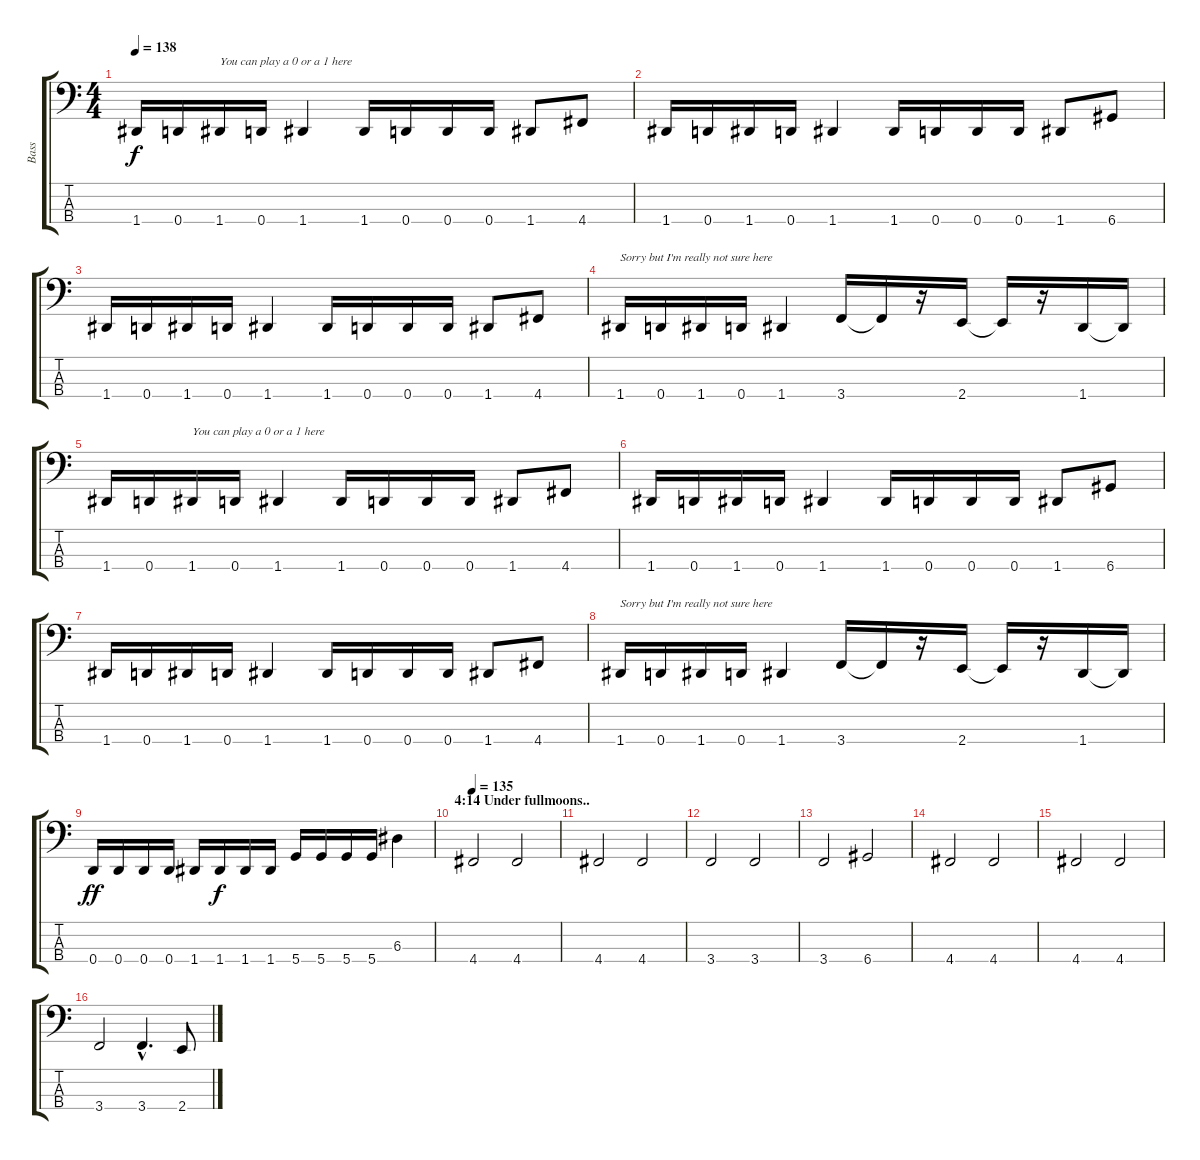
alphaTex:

\track ("Bass" "Bass") {instrument electricbasspick}
\staff {score tabs}
\tuning (G2 D2 A1 D1) {hide}
\ts (4 4)
\tempo 138
\clef f4
\ks c
1.4.16{dy f} 0.4.16 1.4.16{txt "You can play a 0 or a 1 here"} 0.4.16 1.4.4 1.4.16 0.4.16 0.4.16 0.4.16 1.4.8 4.4.8 |
1.4.16 0.4.16 1.4.16 0.4.16 1.4.4 1.4.16 0.4.16 0.4.16 0.4.16 1.4.8 6.4.8 |
1.4.16 0.4.16 1.4.16 0.4.16 1.4.4 1.4.16 0.4.16 0.4.16 0.4.16 1.4.8 4.4.8 |
1.4.16{txt "Sorry but I'm really not sure here"} 0.4.16 1.4.16 0.4.16 1.4.4 3.4.16 3.4{t}.16 r.16 2.4.16 2.4{t}.16 r.16 1.4.16 1.4{t}.16 |
1.4.16 0.4.16 1.4.16{txt "You can play a 0 or a 1 here"} 0.4.16 1.4.4 1.4.16 0.4.16 0.4.16 0.4.16 1.4.8 4.4.8 |
1.4.16 0.4.16 1.4.16 0.4.16 1.4.4 1.4.16 0.4.16 0.4.16 0.4.16 1.4.8 6.4.8 |
1.4.16 0.4.16 1.4.16 0.4.16 1.4.4 1.4.16 0.4.16 0.4.16 0.4.16 1.4.8 4.4.8 |
1.4.16{txt "Sorry but I'm really not sure here"} 0.4.16 1.4.16 0.4.16 1.4.4 3.4.16 3.4{t}.16 r.16 2.4.16 2.4{t}.16 r.16 1.4.16 1.4{t}.16 |
0.4.16{dy ff} 0.4.16 0.4.16 0.4.16 1.4.16 1.4.16{dy f} 1.4.16 1.4.16 5.4.16 5.4.16 5.4.16 5.4.16 6.3.4 |
\section ("" "4:14 Under fullmoons..")
\tempo 135
4.4.2 4.4.2 |
4.4.2 4.4.2 |
3.4.2 3.4.2 |
3.4.2 6.4.2 |
4.4.2 4.4.2 |
4.4.2 4.4.2 |
3.4.2 3.4{hac}.4{d} 2.4.8
